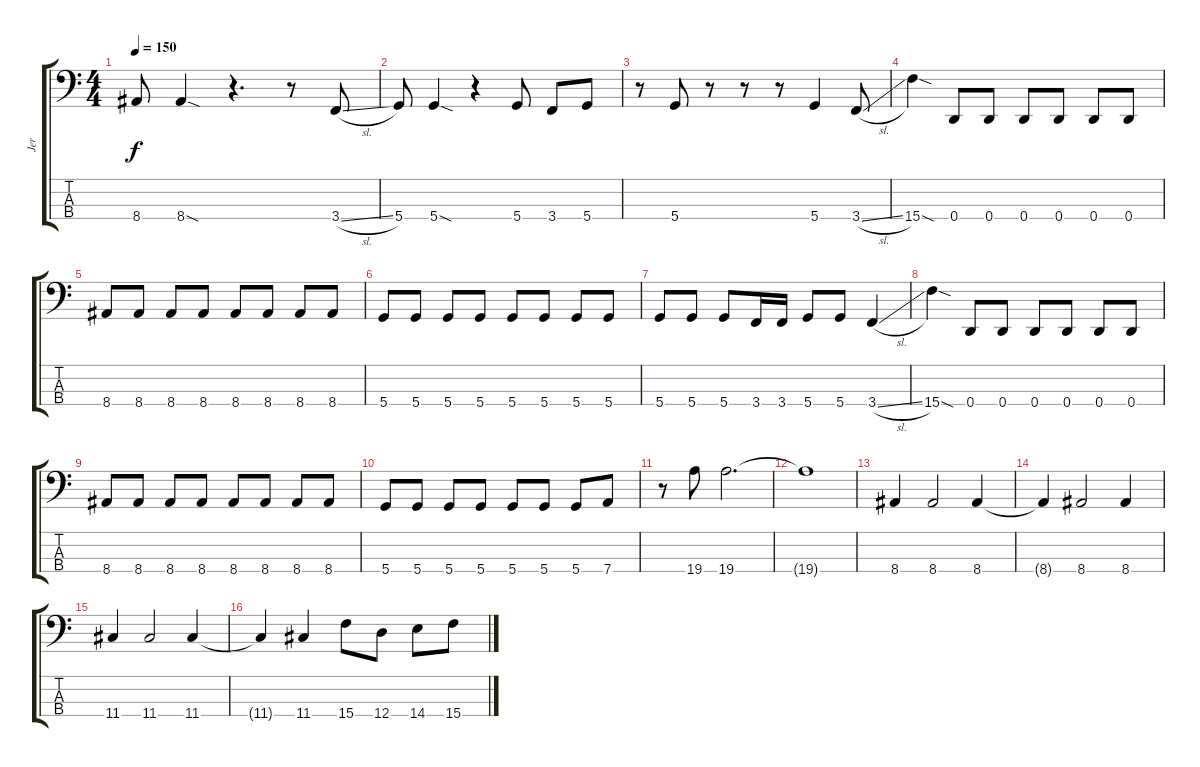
\track ("Jer" "Jer") {instrument electricbassfinger}
\staff {score tabs}
\tuning (G2 D2 A1 D1) {hide}
\ts (4 4)
\tempo 150
\clef f4
\ks c
8.4.8{dy f} 8.4{sod}.4 r.4{d} r.8 3.4{sl}.8 |
5.4.8 5.4{sod}.4 r.4 5.4.8 3.4.8 5.4.8 |
r.8 5.4.8 r.8 r.8 r.8 5.4.4 3.4{sl}.8 |
15.4{sod}.4 0.4.8 0.4.8 0.4.8 0.4.8 0.4.8 0.4.8 |
8.4.8 8.4.8 8.4.8 8.4.8 8.4.8 8.4.8 8.4.8 8.4.8 |
5.4.8 5.4.8 5.4.8 5.4.8 5.4.8 5.4.8 5.4.8 5.4.8 |
5.4.8 5.4.8 5.4.8 3.4.16 3.4.16 5.4.8 5.4.8 3.4{sl}.4 |
15.4{sod}.4 0.4.8 0.4.8 0.4.8 0.4.8 0.4.8 0.4.8 |
8.4.8 8.4.8 8.4.8 8.4.8 8.4.8 8.4.8 8.4.8 8.4.8 |
5.4.8 5.4.8 5.4.8 5.4.8 5.4.8 5.4.8 5.4.8 7.4.8 |
r.8 19.4.8 19.4.2{d} |
19.4{t}.1 |
8.4.4 8.4.2 8.4.4 |
8.4{t}.4 8.4.2 8.4.4 |
11.4.4 11.4.2 11.4.4 |
11.4{t}.4 11.4.4 15.4.8 12.4.8 14.4.8 15.4.8
